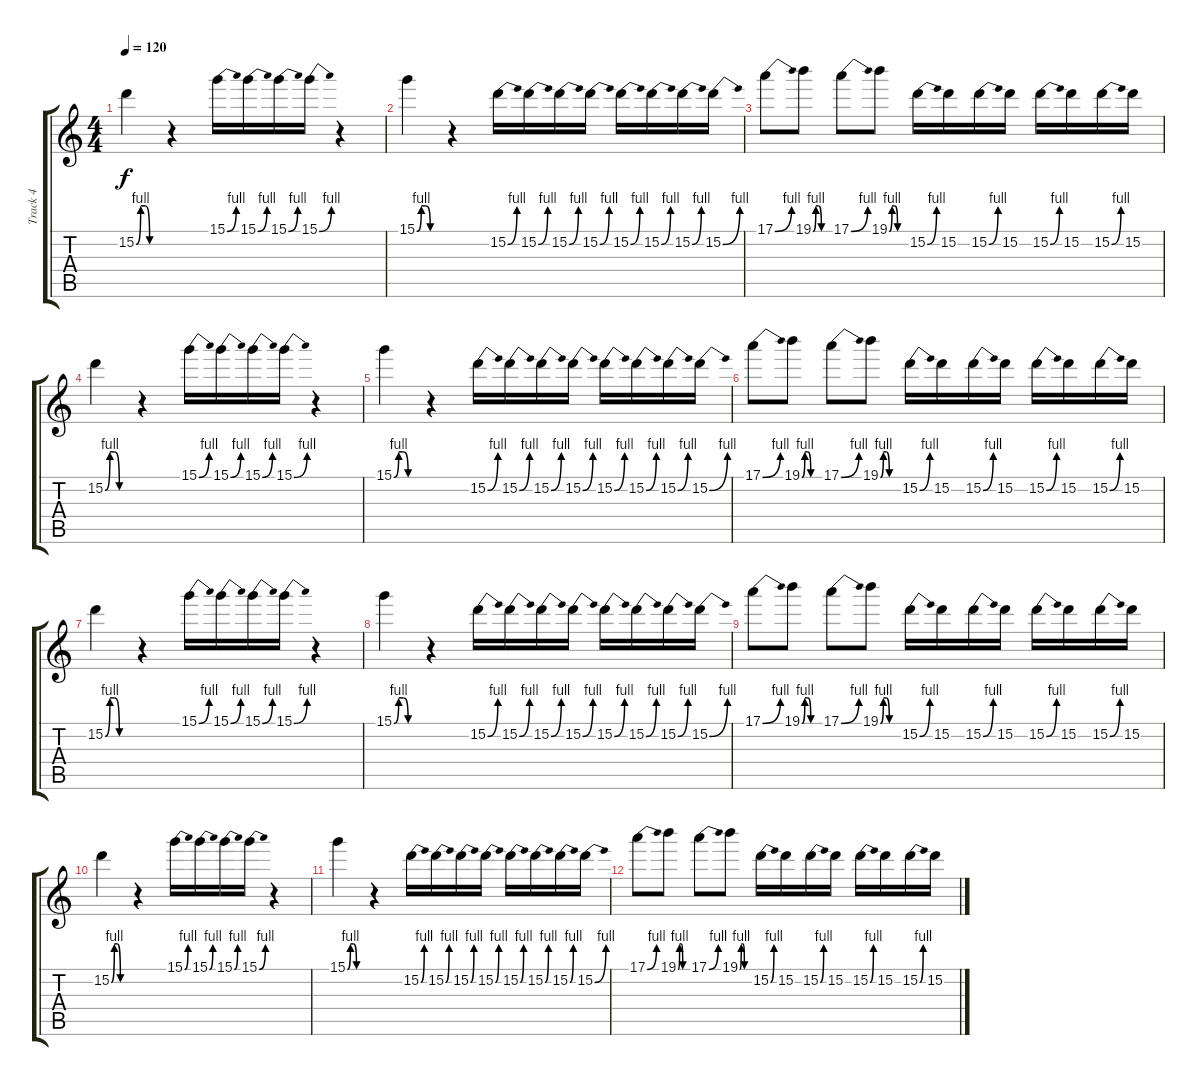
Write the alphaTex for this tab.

\track ("Track 4" "Track 4") {instrument overdrivenguitar}
\staff {score tabs}
\tuning (E4 B3 G3 D3 A2 E2) {hide}
\ts (4 4)
\tempo 120
\clef g2
\ks c
15.2{be (custom 0 0 10 4 20 4 30 0 60 0)}.4{dy f} r.4 15.1{be (bend 0 0 60 4)}.16 15.1{be (bend 0 0 60 4)}.16 15.1{be (bend 0 0 60 4)}.16 15.1{be (bend 0 0 60 4)}.16 r.4 |
15.1{be (custom 0 0 10 4 20 4 30 0 60 0)}.4 r.4 15.2{be (bend 0 0 60 4)}.16 15.2{be (bend 0 0 60 4)}.16 15.2{be (bend 0 0 60 4)}.16 15.2{be (bend 0 0 60 4)}.16 15.2{be (bend 0 0 60 4)}.16 15.2{be (bend 0 0 60 4)}.16 15.2{be (bend 0 0 60 4)}.16 15.2{be (bend 0 0 60 4)}.16 |
17.1{be (bend 0 0 60 4)}.8 19.1{be (custom 0 0 10 4 20 4 30 0 60 0)}.8 17.1{be (bend 0 0 60 4)}.8 19.1{be (custom 0 0 10 4 20 4 30 0 60 0)}.8 15.2{be (bend 0 0 60 4)}.16 15.2.16 15.2{be (bend 0 0 60 4)}.16 15.2.16 15.2{be (bend 0 0 60 4)}.16 15.2.16 15.2{be (bend 0 0 60 4)}.16 15.2.16 |
15.2{be (custom 0 0 10 4 20 4 30 0 60 0)}.4 r.4 15.1{be (bend 0 0 60 4)}.16 15.1{be (bend 0 0 60 4)}.16 15.1{be (bend 0 0 60 4)}.16 15.1{be (bend 0 0 60 4)}.16 r.4 |
15.1{be (custom 0 0 10 4 20 4 30 0 60 0)}.4 r.4 15.2{be (bend 0 0 60 4)}.16 15.2{be (bend 0 0 60 4)}.16 15.2{be (bend 0 0 60 4)}.16 15.2{be (bend 0 0 60 4)}.16 15.2{be (bend 0 0 60 4)}.16 15.2{be (bend 0 0 60 4)}.16 15.2{be (bend 0 0 60 4)}.16 15.2{be (bend 0 0 60 4)}.16 |
17.1{be (bend 0 0 60 4)}.8 19.1{be (custom 0 0 10 4 20 4 30 0 60 0)}.8 17.1{be (bend 0 0 60 4)}.8 19.1{be (custom 0 0 10 4 20 4 30 0 60 0)}.8 15.2{be (bend 0 0 60 4)}.16 15.2.16 15.2{be (bend 0 0 60 4)}.16 15.2.16 15.2{be (bend 0 0 60 4)}.16 15.2.16 15.2{be (bend 0 0 60 4)}.16 15.2.16 |
15.2{be (custom 0 0 10 4 20 4 30 0 60 0)}.4 r.4 15.1{be (bend 0 0 60 4)}.16 15.1{be (bend 0 0 60 4)}.16 15.1{be (bend 0 0 60 4)}.16 15.1{be (bend 0 0 60 4)}.16 r.4 |
15.1{be (custom 0 0 10 4 20 4 30 0 60 0)}.4 r.4 15.2{be (bend 0 0 60 4)}.16 15.2{be (bend 0 0 60 4)}.16 15.2{be (bend 0 0 60 4)}.16 15.2{be (bend 0 0 60 4)}.16 15.2{be (bend 0 0 60 4)}.16 15.2{be (bend 0 0 60 4)}.16 15.2{be (bend 0 0 60 4)}.16 15.2{be (bend 0 0 60 4)}.16 |
17.1{be (bend 0 0 60 4)}.8 19.1{be (custom 0 0 10 4 20 4 30 0 60 0)}.8 17.1{be (bend 0 0 60 4)}.8 19.1{be (custom 0 0 10 4 20 4 30 0 60 0)}.8 15.2{be (bend 0 0 60 4)}.16 15.2.16 15.2{be (bend 0 0 60 4)}.16 15.2.16 15.2{be (bend 0 0 60 4)}.16 15.2.16 15.2{be (bend 0 0 60 4)}.16 15.2.16 |
15.2{be (custom 0 0 10 4 20 4 30 0 60 0)}.4 r.4 15.1{be (bend 0 0 60 4)}.16 15.1{be (bend 0 0 60 4)}.16 15.1{be (bend 0 0 60 4)}.16 15.1{be (bend 0 0 60 4)}.16 r.4 |
15.1{be (custom 0 0 10 4 20 4 30 0 60 0)}.4 r.4 15.2{be (bend 0 0 60 4)}.16 15.2{be (bend 0 0 60 4)}.16 15.2{be (bend 0 0 60 4)}.16 15.2{be (bend 0 0 60 4)}.16 15.2{be (bend 0 0 60 4)}.16 15.2{be (bend 0 0 60 4)}.16 15.2{be (bend 0 0 60 4)}.16 15.2{be (bend 0 0 60 4)}.16 |
17.1{be (bend 0 0 60 4)}.8 19.1{be (custom 0 0 10 4 20 4 30 0 60 0)}.8 17.1{be (bend 0 0 60 4)}.8 19.1{be (custom 0 0 10 4 20 4 30 0 60 0)}.8 15.2{be (bend 0 0 60 4)}.16 15.2.16 15.2{be (bend 0 0 60 4)}.16 15.2.16 15.2{be (bend 0 0 60 4)}.16 15.2.16 15.2{be (bend 0 0 60 4)}.16 15.2.16
